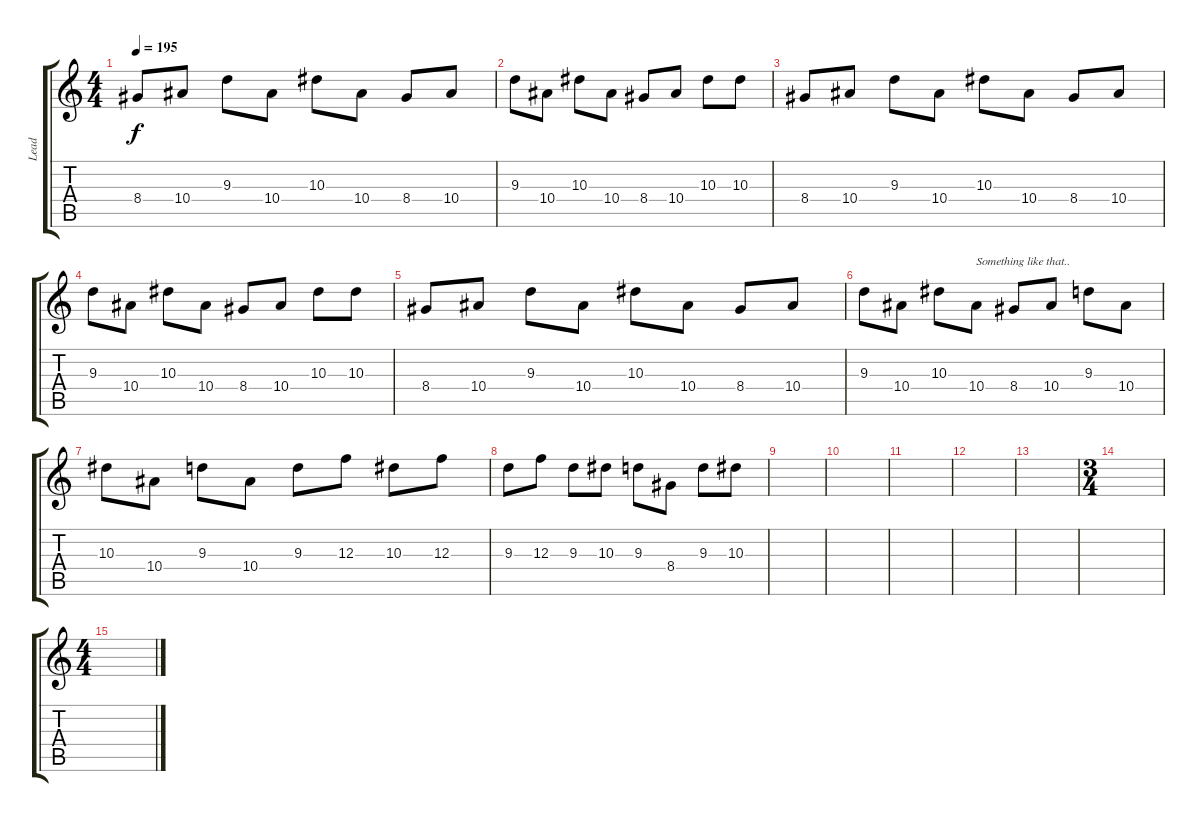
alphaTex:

\track ("Lead" "Lead") {instrument distortionguitar}
\staff {score tabs}
\tuning (D4 A3 F3 C3 G2 C2) {hide}
\ts (4 4)
\tempo 195
\clef g2
\ks c
8.4.8{dy f} 10.4.8 9.3.8 10.4.8 10.3.8 10.4.8 8.4.8 10.4.8 |
9.3.8 10.4.8 10.3.8 10.4.8 8.4.8 10.4.8 10.3.8 10.3.8 |
8.4.8 10.4.8 9.3.8 10.4.8 10.3.8 10.4.8 8.4.8 10.4.8 |
9.3.8 10.4.8 10.3.8 10.4.8 8.4.8 10.4.8 10.3.8 10.3.8 |
8.4.8 10.4.8 9.3.8 10.4.8 10.3.8 10.4.8 8.4.8 10.4.8 |
9.3.8 10.4.8 10.3.8 10.4.8{txt "Something like that.."} 8.4.8 10.4.8 9.3.8 10.4.8 |
10.3.8 10.4.8 9.3.8 10.4.8 9.3.8 12.3.8 10.3.8 12.3.8 |
9.3.8 12.3.8 9.3.8 10.3.8 9.3.8 8.4.8 9.3.8 10.3.8 |
|
|
|
|
|
\ts (3 4)
|
\ts (4 4)
